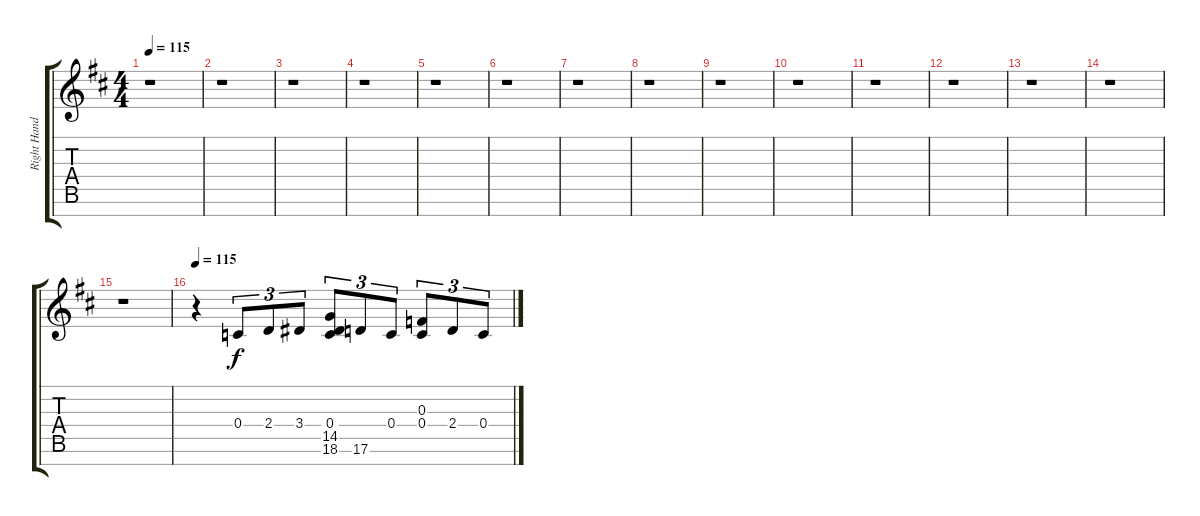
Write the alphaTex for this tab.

\track ("Right Hand" "Right Hand") {instrument acousticgrandpiano}
\staff {score tabs}
\tuning (C6 C5 F4 C4 F3 A2 C2) {hide}
\ts (4 4)
\tempo 115
\clef g2
\ks bminor
r.1{dy mp} |
r.1 |
r.1 |
r.1 |
r.1 |
r.1 |
r.1 |
r.1 |
r.1 |
r.1 |
r.1 |
r.1 |
r.1 |
r.1 |
r.1 |
\tempo 115
r.4 0.4.8{tu (3 2) dy f instrument acousticgrandpiano} 2.4.8{tu (3 2)} 3.4.8{tu (3 2)} (0.4 14.5 18.6).8{tu (3 2)} 17.6.8{tu (3 2)} 0.4.8{tu (3 2)} (0.3 0.4).8{tu (3 2)} 2.4.8{tu (3 2)} 0.4.8{tu (3 2)}
